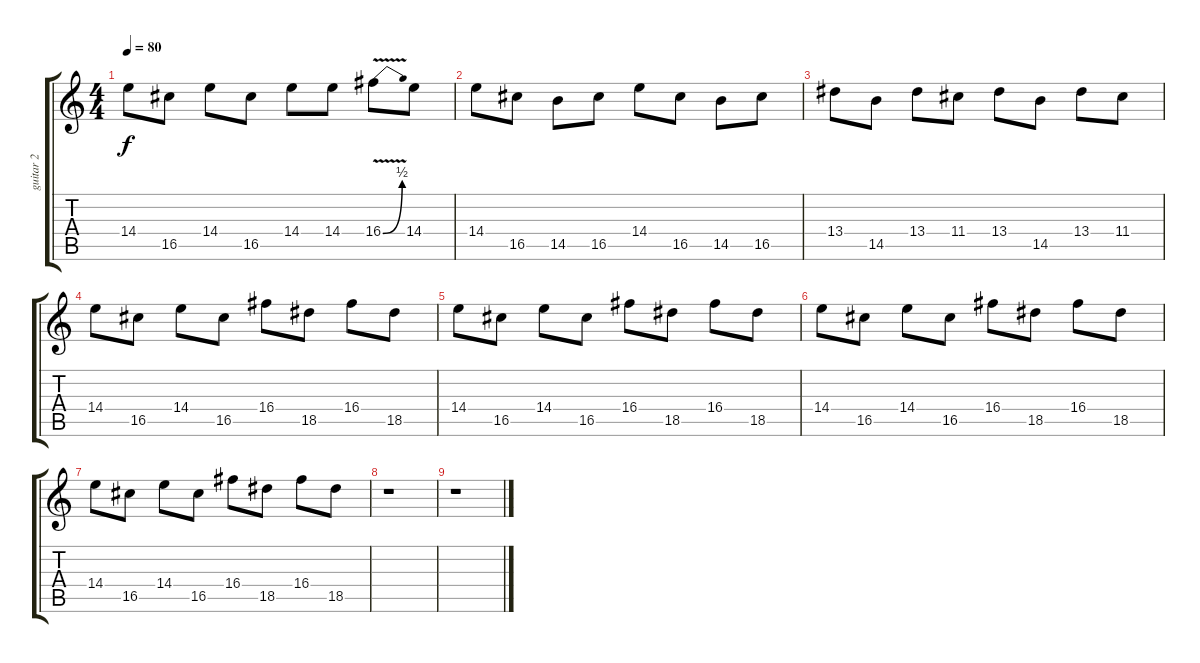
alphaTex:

\track ("guitar 2" "guitar 2") {instrument electricguitarmuted}
\staff {score tabs}
\tuning (E4 B3 G3 D3 A2 E2) {hide}
\ts (4 4)
\tempo 80
\clef g2
\ks c
14.4.8{dy f} 16.5.8 14.4.8 16.5.8 14.4.8 14.4.8 16.4{be (bend 0 0 60 2) v}.8 14.4.8 |
14.4.8 16.5.8 14.5.8 16.5.8 14.4.8 16.5.8 14.5.8 16.5.8 |
13.4.8 14.5.8 13.4.8 11.4.8 13.4.8 14.5.8 13.4.8 11.4.8 |
14.4.8 16.5.8 14.4.8 16.5.8 16.4.8 18.5.8 16.4.8 18.5.8 |
14.4.8 16.5.8 14.4.8 16.5.8 16.4.8 18.5.8 16.4.8 18.5.8 |
14.4.8 16.5.8 14.4.8 16.5.8 16.4.8 18.5.8 16.4.8 18.5.8 |
14.4.8 16.5.8 14.4.8 16.5.8 16.4.8 18.5.8 16.4.8 18.5.8 |
r.1 |
r.1
